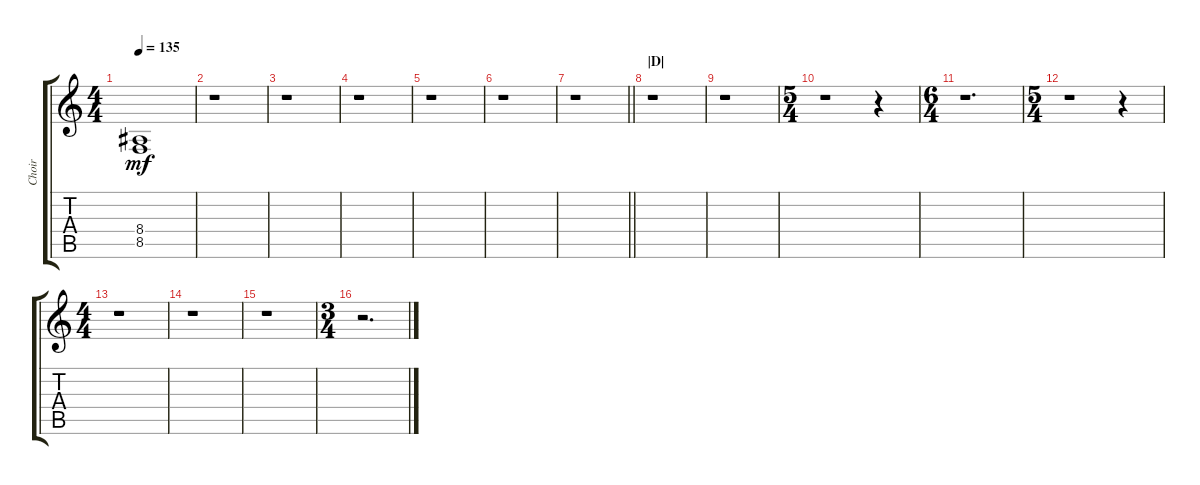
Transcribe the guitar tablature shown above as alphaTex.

\track ("Choir" "Choir") {instrument choiraahs}
\staff {score tabs}
\tuning (E4 B3 G3 D3 A2 E2) {hide}
\ts (4 4)
\tempo 135
\clef g2
\ks c
(8.4 8.5).1{dy mf} |
r.1 |
r.1 |
r.1 |
r.1 |
r.1 |
\barLineRight lightlight
r.1 |
\section ("" "|D|")
r.1 |
r.1 |
\ts (5 4)
r.1 r.4 |
\ts (6 4)
r.1{d} |
\ts (5 4)
r.1 r.4 |
\ts (4 4)
r.1 |
r.1 |
r.1 |
\ts (3 4)
r.2{d}
